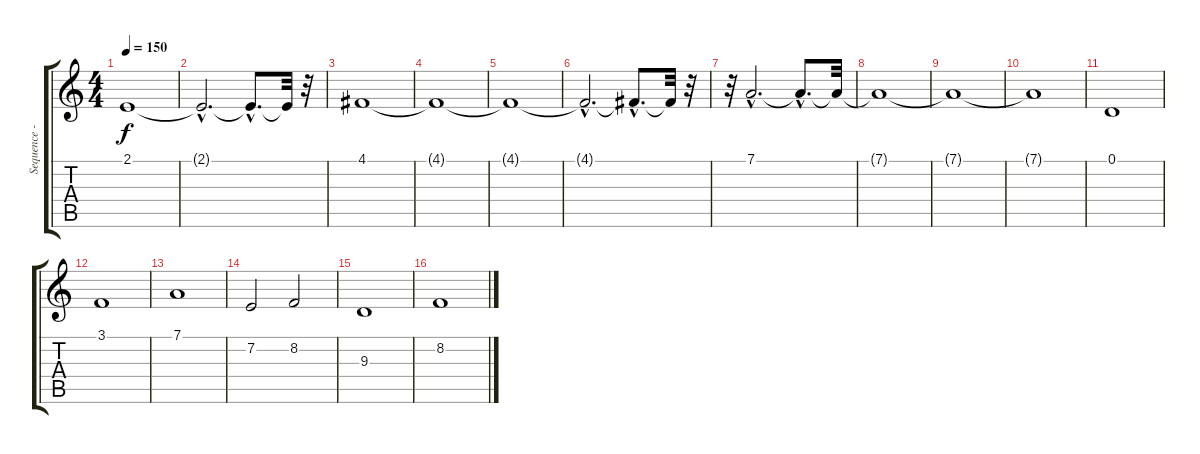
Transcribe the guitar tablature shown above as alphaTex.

\track ("Sequence - sequonitron (MIDI)" "Sequence -") {instrument pad1newage}
\staff {score tabs}
\tuning (D4 A3 F3 C3 G2 D2) {hide}
\ts (4 4)
\tempo 150
\clef g2
\ks c
2.1{t}.1{dy f} |
2.1{hac t}.2{d} 2.1{hac t}.8{d} 2.1{t}.32 r.32 |
4.1.1 |
4.1{t}.1 |
4.1{t}.1 |
4.1{hac t}.2{d} 4.1{hac t}.8{d} 4.1{t}.32 r.32 |
r.32 7.1{hac}.2{d} 7.1{hac t}.8{d} 7.1{t}.32 |
7.1{t}.1 |
7.1{t}.1 |
7.1{t}.1 |
0.1.1 |
3.1.1 |
7.1.1 |
7.2.2 8.2.2 |
9.3.1 |
8.2.1
